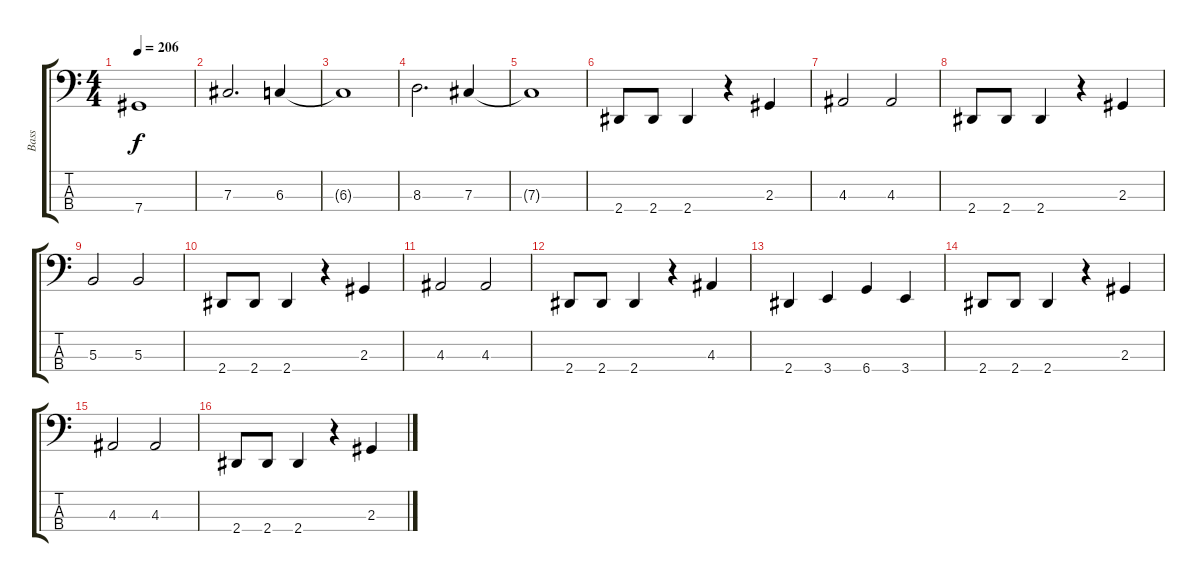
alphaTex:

\track ("Bass " "Bass ") {instrument electricbasspick}
\staff {score tabs}
\tuning (E2 B1 Gb1 Db1) {hide}
\ts (4 4)
\tempo 206
\clef f4
\ks c
7.4{t}.1{dy f} |
7.3.2{d} 6.3.4 |
6.3{t}.1 |
8.3.2{d} 7.3.4 |
7.3{t}.1 |
2.4.8 2.4.8 2.4.4 r.4 2.3.4 |
4.3.2 4.3.2 |
2.4.8 2.4.8 2.4.4 r.4 2.3.4 |
5.3.2 5.3.2 |
2.4.8 2.4.8 2.4.4 r.4 2.3.4 |
4.3.2 4.3.2 |
2.4.8 2.4.8 2.4.4 r.4 4.3.4 |
2.4.4 3.4.4 6.4.4 3.4.4 |
2.4.8 2.4.8 2.4.4 r.4 2.3.4 |
4.3.2 4.3.2 |
2.4.8 2.4.8 2.4.4 r.4 2.3.4
